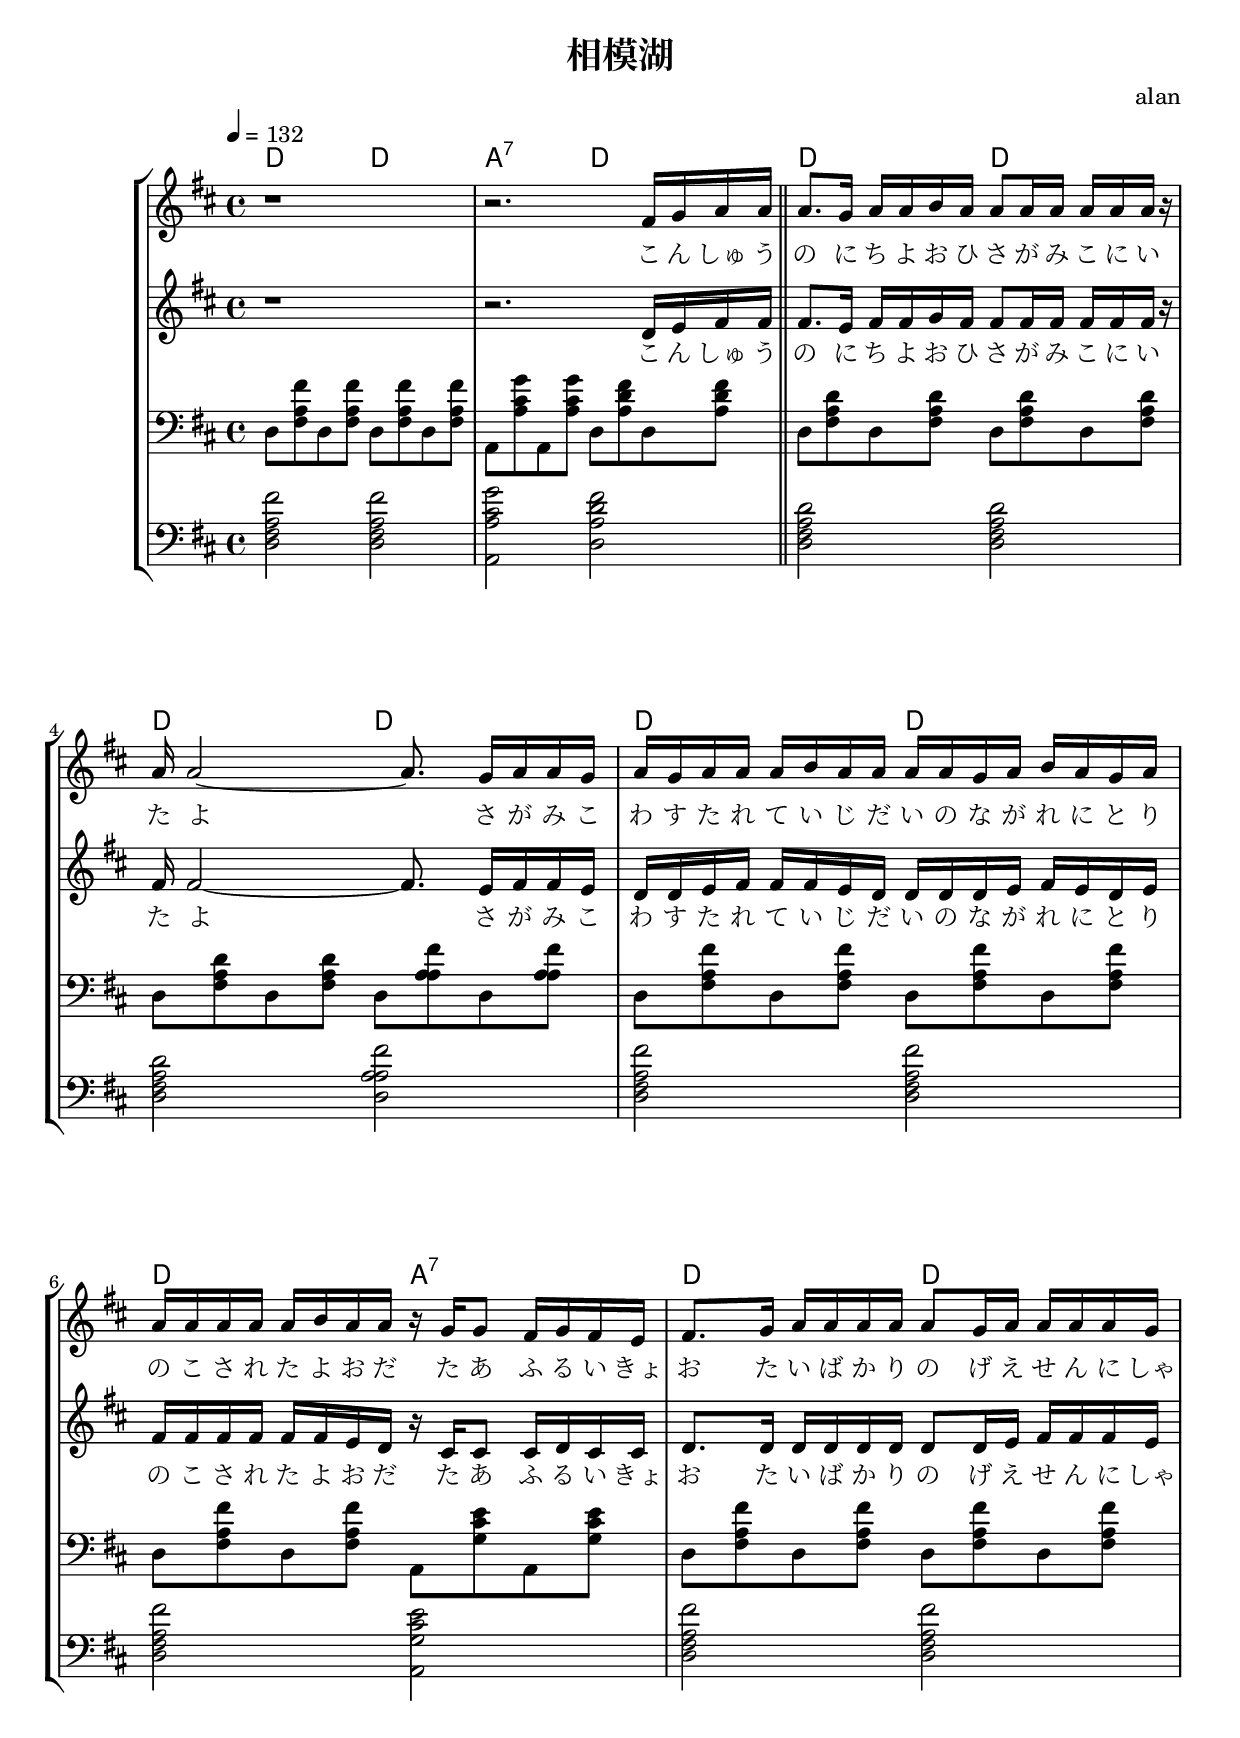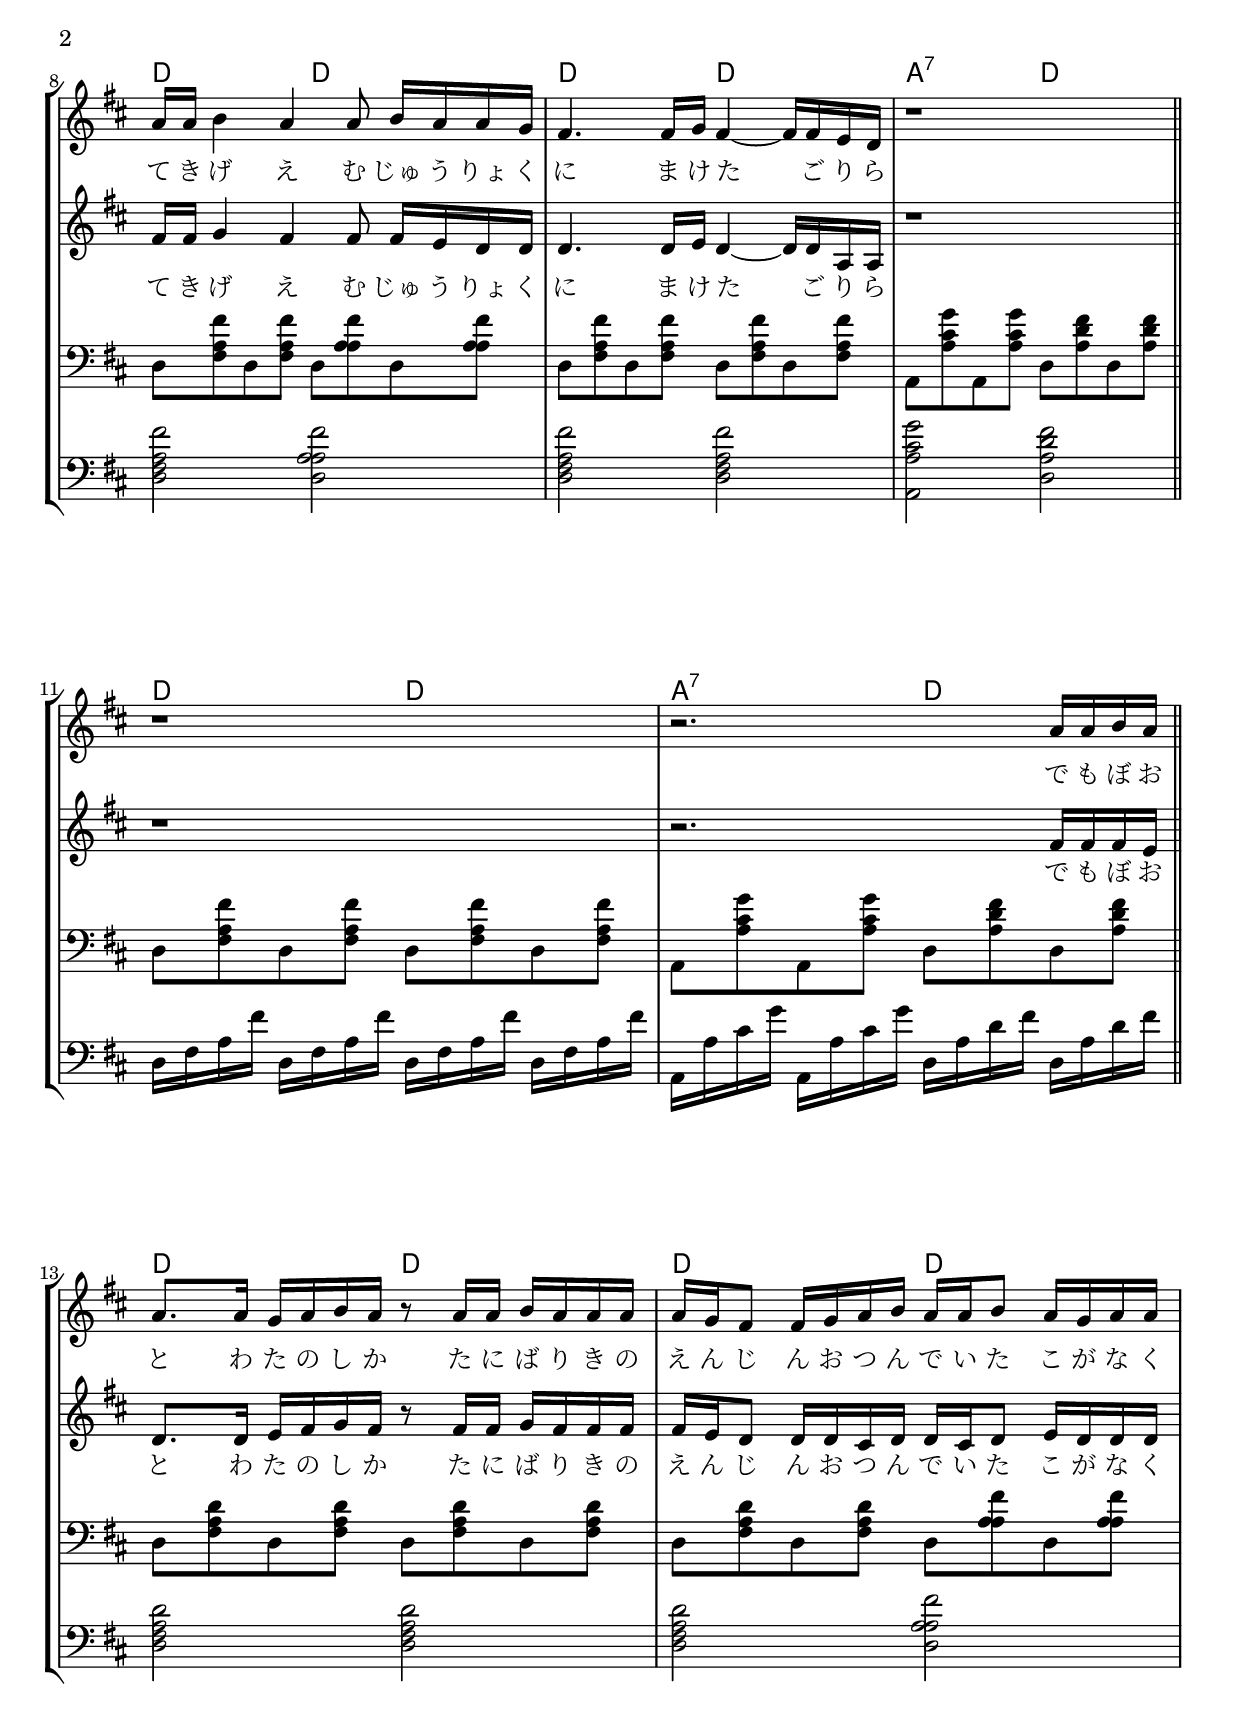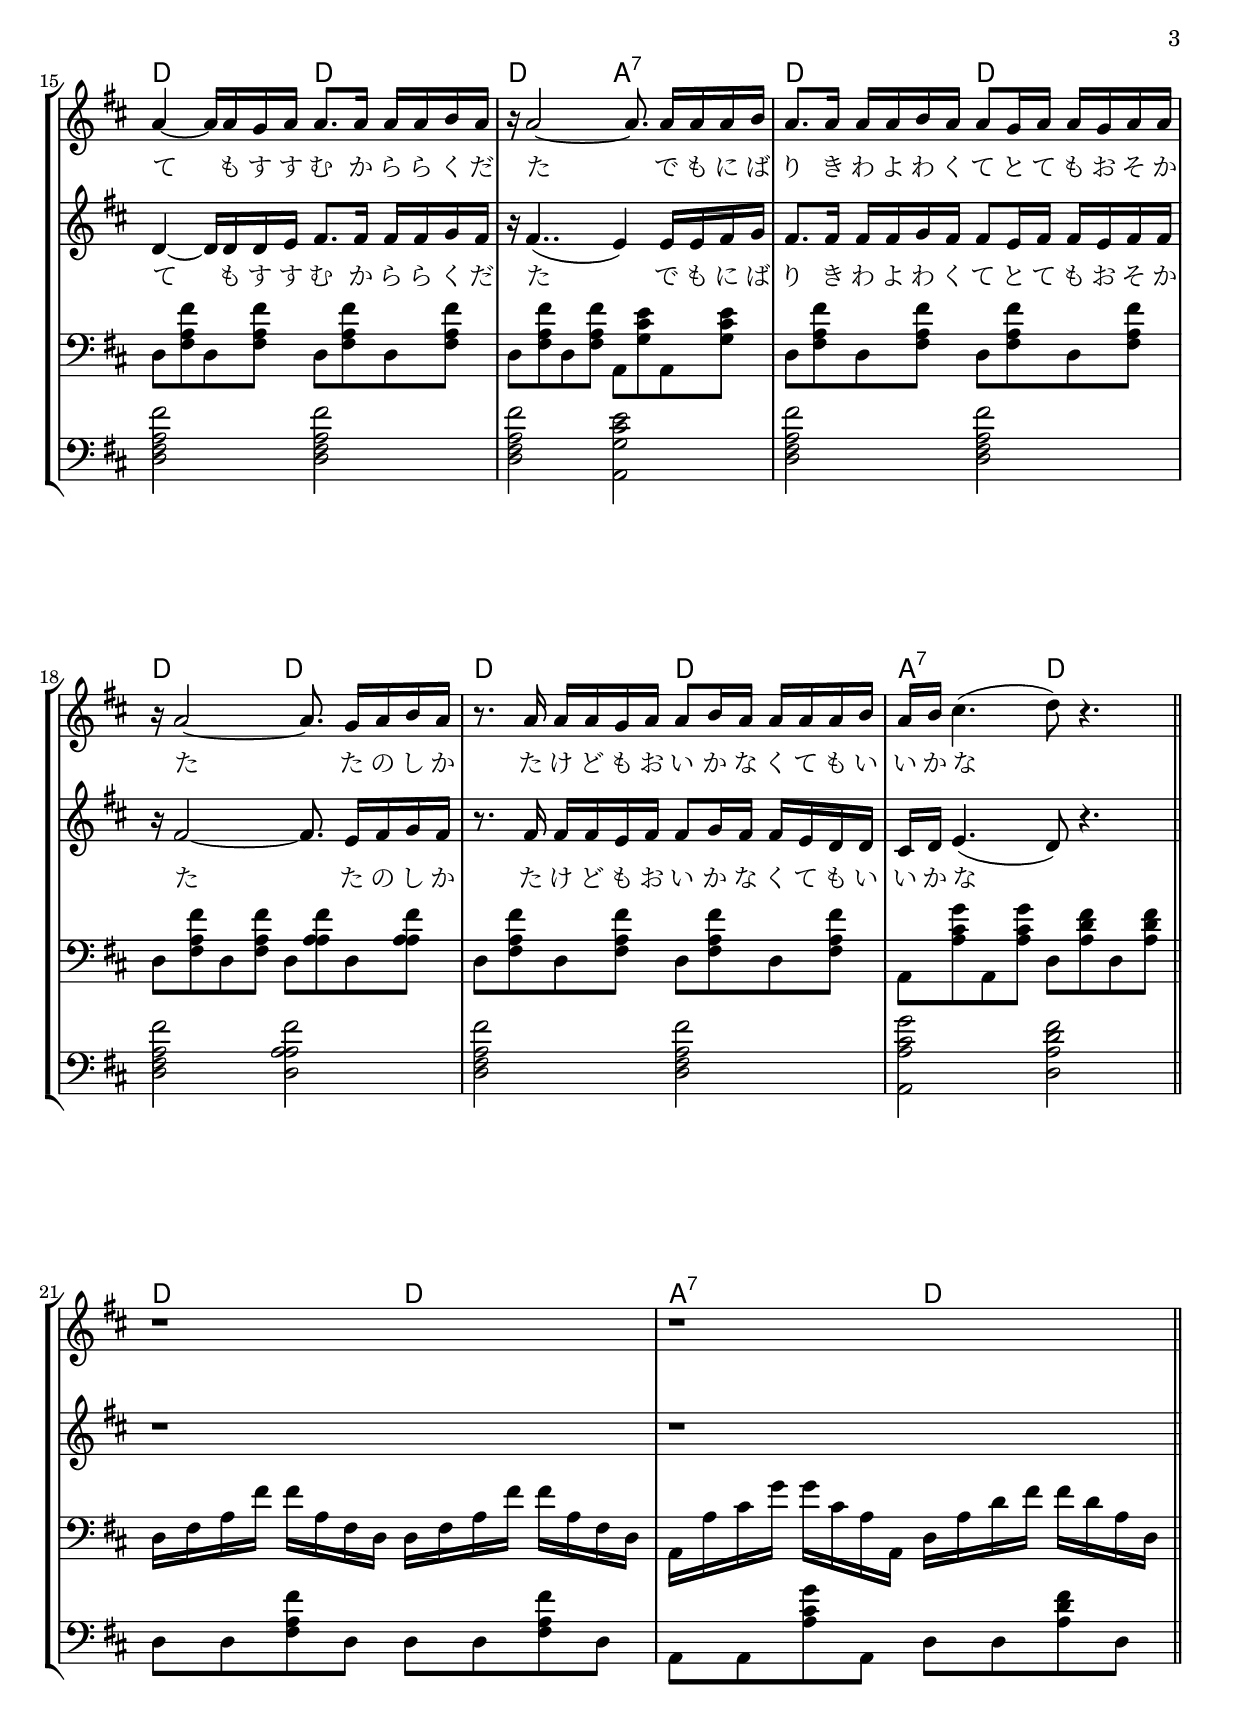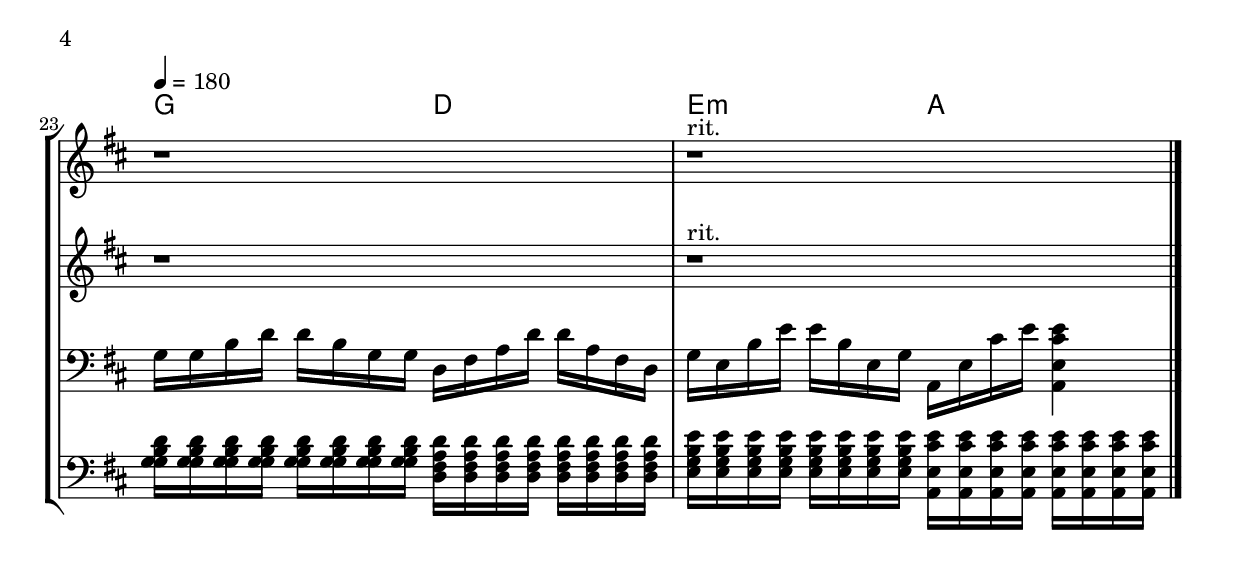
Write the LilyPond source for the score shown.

\version "2.12.1"

\header {
	title = \markup {相模湖}
	composer = \markup \center-column {alan}
}

harmony = \chordmode {
	d2 d a:7 d 

	d d d d d d d a:7 d d d d d d a:7 d 

	d d a:7 d 

	d d d d d d d a:7 d d d d d d a:7 d 

	d d a:7 d 

	g d e:m a 
}

melody = {
	\key d \major
	\tempo 4 = 132
	r1 | r2. 
	\set Staff.midiInstrument = #"mmi0.38"
	fis'16  g'16  a'16  a'16 
	a'8.  g'16  a'16  a'16  b'16  a'16  a'8  a'16  a'16  a'16  a'16  a'16  r16 
	a'16  a'2~a'8.  g'16  a'16  a'16  g'16 
	a'16  g'16  a'16  a'16  a'16  b'16  a'16  a'16  a'16  a'16  g'16  a'16  b'16  a'16  g'16  a'16 
	a'16  a'16  a'16  a'16  a'16  b'16  a'16  a'16  r16  g'16  g'8  fis'16  g'16  fis'16  e'16 
	fis'8.  g'16  a'16  a'16  a'16  a'16  a'8  g'16  a'16  a'16  a'16  a'16  g'16 
	a'16  a'16  b'4  a'4  a'8  b'16  a'16  a'16  g'16 
	fis'4.  fis'16  g'16  fis'4~fis'16  fis'16  e'16  d'16
	r1 	r1 | r2. 
	\set Staff.midiInstrument = #"mmi0.38"
	a'16  a'16  b'16  a'16 
	a'8.  a'16  g'16  a'16  b'16  a'16  r8  a'16  a'16  b'16  a'16  a'16  a'16 
	a'16  g'16  fis'8  fis'16  g'16  a'16  b'16  a'16  a'16  b'8  a'16  g'16  a'16  a'16 
	a'4~a'16  a'16  g'16  a'16  a'8.  a'16  a'16  a'16  b'16  a'16 
	r16  a'2~a'8.  a'16  a'16  a'16  b'16 
	a'8.  a'16  a'16  a'16  b'16  a'16  a'8  g'16  a'16  a'16  g'16  a'16  a'16 
	r16  a'2~a'8.  g'16  a'16  b'16  a'16 
	r8.  a'16  a'16  a'16  g'16  a'16  a'8  b'16  a'16  a'16  a'16  a'16  b'16 
	a'16  b'16  cis''4.  (d''8)  	r4. 	r1 | r1   
	\tempo 4 = 180
	r1 | r1^"rit." \bar "|."
}

words = \lyricmode {
	
	こ  ん  しゅ  う  の  に  ち  よ  お  ひ  さ  が  み  こ  に  い  た  よ  さ  が  み  こ  わ  す  た  れ  て  い  じ  だ  い  の  な  が  れ  に  と  り  の  こ  さ  れ  た  よ  お  だ  た  あ  ふ  る  い  きょ  お  た  い  ば  か  り  の  げ  え  せ  ん  に  しゃ  て  き  げ  え  む  じゅ  う  りょ  く  に  ま  け  た  ご  り  ら  
	
	で  も  ぼ  お  と  わ  た  の  し  か  た  に  ば  り  き  の  え  ん  じ  ん  お  つ  ん  で  い  た  こ  が  な  く  て  も  す  す  む  か  ら  ら  く  だ  た  で  も  に  ば  り  き  わ  よ  わ  く  て  と  て  も  お  そ  か  た  た  の  し  か  た  け  ど  も  お  い  か  な  く  て  も  い  い  か  な  
	
	
}

secondmelody = {
	\key d \major
	\tempo 4 = 132
	r1 | r2. 
	\set Staff.midiInstrument = #"mmi0.38"
	d'16  e'16  fis'16  fis'16 
	fis'8.  e'16  fis'16  fis'16  g'16  fis'16  fis'8  fis'16  fis'16  fis'16  fis'16  fis'16  r16 
	fis'16  fis'2~fis'8.  e'16  fis'16  fis'16  e'16 
	d'16  d'16  e'16  fis'16  fis'16  fis'16  e'16  d'16  d'16  d'16  d'16  e'16  fis'16  e'16  d'16  e'16 
	fis'16  fis'16  fis'16  fis'16  fis'16  fis'16  e'16  d'16  r16  cis'16  cis'8  cis'16  d'16  cis'16  cis'16 
	d'8.  d'16  d'16  d'16  d'16  d'16  d'8  d'16  e'16  fis'16  fis'16  fis'16  e'16 
	fis'16  fis'16  g'4  fis'4  fis'8  fis'16  e'16  d'16  d'16 
	d'4.  d'16  e'16  d'4~d'16  d'16  a16  a16
	r1 	r1 | r2. 
	\set Staff.midiInstrument = #"mmi0.38"
	fis'16  fis'16  fis'16  e'16 
	d'8.  d'16  e'16  fis'16  g'16  fis'16  r8  fis'16  fis'16  g'16  fis'16  fis'16  fis'16 
	fis'16  e'16  d'8  d'16  d'16  cis'16  d'16  d'16  cis'16  d'8  e'16  d'16  d'16  d'16 
	d'4~d'16  d'16  d'16  e'16  fis'8.  fis'16  fis'16  fis'16  g'16  fis'16 
	r16  fis'4..  (e'4)  e'16  e'16  fis'16  g'16 
	fis'8.  fis'16  fis'16  fis'16  g'16  fis'16  fis'8  e'16  fis'16  fis'16  e'16  fis'16  fis'16 
	r16  fis'2~fis'8.  e'16  fis'16  g'16  fis'16 
	r8.  fis'16  fis'16  fis'16  e'16  fis'16  fis'8  g'16  fis'16  fis'16  e'16  d'16  d'16 
	cis'16  d'16  e'4.  (d'8)  	r4. 	r1 | r1   
	\tempo 4 = 180
	r1 | r1^"rit." \bar "|."
}

secondwords = \lyricmode {
	
	こ  ん  しゅ  う  の  に  ち  よ  お  ひ  さ  が  み  こ  に  い  た  よ  さ  が  み  こ  わ  す  た  れ  て  い  じ  だ  い  の  な  が  れ  に  と  り  の  こ  さ  れ  た  よ  お  だ  た  あ  ふ  る  い  きょ  お  た  い  ば  か  り  の  げ  え  せ  ん  に  しゃ  て  き  げ  え  む  じゅ  う  りょ  く  に  ま  け  た  ご  り  ら  
	
	で  も  ぼ  お  と  わ  た  の  し  か  た  に  ば  り  き  の  え  ん  じ  ん  お  つ  ん  で  い  た  こ  が  な  く  て  も  す  す  む  か  ら  ら  く  だ  た  で  も  に  ば  り  き  わ  よ  わ  く  て  と  て  も  お  そ  か  た  た  の  し  か  た  け  ど  も  お  い  か  な  く  て  も  い  い  か  な  
	
	
}

tempochange = {
	\tempo 4 = 132
	r1 | r1 \bar "||"
	\tempo 4 = 132
	r1 | r1 | r1 | r1 | r1 | r1 | r1 | r1 \bar "||"
	\tempo 4 = 132
	r1 | r1 \bar "||"
	\tempo 4 = 132
	r1 | r1 | r1 | r1 | r1 | r1 | r1 | r1 \bar "||"
	\tempo 4 = 132
	r1 | r1 \bar "||"
	\tempo 4 = 180
	r1 | \tempo 4 = 135 r2 \tempo 4 = 120 r2 \bar "|."
}

mainacc = {
	\clef bass
	\set Staff.midiInstrument = #"Pad 8 (sweep)"
	\key d \major
	\tempo 4 = 132
	d8 <fis a fis'> d <fis a fis'>
	d8 <fis a fis'> d <fis a fis'>
	a,8 <a cis' g'> a, <a cis' g'>
	d8 <a d' fis'> d <a d' fis'>
	\bar "||"

	\set Staff.midiInstrument = #"Pad 8 (sweep)"
	d8 <fis a d'> d <fis a d'>
	d8 <fis a d'> d <fis a d'>
	d8 <fis a d'> d <fis a d'>
	d8 <a a fis'> d <a a fis'>
	d8 <fis a fis'> d <fis a fis'>
	d8 <fis a fis'> d <fis a fis'>
	d8 <fis a fis'> d <fis a fis'>
	a,8 <g cis' e'> a, <g cis' e'>
	d8 <fis a fis'> d <fis a fis'>
	d8 <fis a fis'> d <fis a fis'>
	d8 <fis a fis'> d <fis a fis'>
	d8 <a a fis'> d <a a fis'>
	d8 <fis a fis'> d <fis a fis'>
	d8 <fis a fis'> d <fis a fis'>
	a,8 <a cis' g'> a, <a cis' g'>
	d8 <a d' fis'> d <a d' fis'>
	\bar "||"

	\set Staff.midiInstrument = #"Pad 8 (sweep)"
	d8 <fis a fis'> d <fis a fis'>
	d8 <fis a fis'> d <fis a fis'>
	a,8 <a cis' g'> a, <a cis' g'>
	d8 <a d' fis'> d <a d' fis'>
	\bar "||"

	\set Staff.midiInstrument = #"Pad 8 (sweep)"
	d8 <fis a d'> d <fis a d'>
	d8 <fis a d'> d <fis a d'>
	d8 <fis a d'> d <fis a d'>
	d8 <a a fis'> d <a a fis'>
	d8 <fis a fis'> d <fis a fis'>
	d8 <fis a fis'> d <fis a fis'>
	d8 <fis a fis'> d <fis a fis'>
	a,8 <g cis' e'> a, <g cis' e'>
	d8 <fis a fis'> d <fis a fis'>
	d8 <fis a fis'> d <fis a fis'>
	d8 <fis a fis'> d <fis a fis'>
	d8 <a a fis'> d <a a fis'>
	d8 <fis a fis'> d <fis a fis'>
	d8 <fis a fis'> d <fis a fis'>
	a,8 <a cis' g'> a, <a cis' g'>
	d8 <a d' fis'> d <a d' fis'>
	\bar "||"

	\set Staff.midiInstrument = #"Pad 8 (sweep)"
	d16 fis a fis' fis' a fis d
	d16 fis a fis' fis' a fis d
	a,16 a cis' g' g' cis' a a,
	d16 a d' fis' fis' d' a d
	\bar "||"

	\set Staff.midiInstrument = #"Pad 6 (metallic)"
	\tempo 4 = 180
	g16 g b d' d' b g g
	d16 fis a d' d' a fis d
	g16 e b e' e' b e g
	a,16 e cis' e' <a, e cis' e'>4
	\bar "|."
}

subacc = {
	\clef bass
	\set Staff.midiInstrument = #"Harmonica"
	\key d \major
	\tempo 4 = 132
	<d fis a fis'>2
	<d fis a fis'>2
	<a, a cis' g'>2
	<d a d' fis'>2
	\bar "||"

	\set Staff.midiInstrument = #"Harmonica"
	<d fis a d'>2
	<d fis a d'>2
	<d fis a d'>2
	<d a a fis'>2
	<d fis a fis'>2
	<d fis a fis'>2
	<d fis a fis'>2
	<a, g cis' e'>2
	<d fis a fis'>2
	<d fis a fis'>2
	<d fis a fis'>2
	<d a a fis'>2
	<d fis a fis'>2
	<d fis a fis'>2
	<a, a cis' g'>2
	<d a d' fis'>2
	\bar "||"

	\set Staff.midiInstrument = #"Pizzicato Strings"
	d16 fis a fis' d fis a fis'
	d16 fis a fis' d fis a fis'
	a,16 a cis' g' a, a cis' g'
	d16 a d' fis' d a d' fis'
	\bar "||"

	\set Staff.midiInstrument = #"Harmonica"
	<d fis a d'>2
	<d fis a d'>2
	<d fis a d'>2
	<d a a fis'>2
	<d fis a fis'>2
	<d fis a fis'>2
	<d fis a fis'>2
	<a, g cis' e'>2
	<d fis a fis'>2
	<d fis a fis'>2
	<d fis a fis'>2
	<d a a fis'>2
	<d fis a fis'>2
	<d fis a fis'>2
	<a, a cis' g'>2
	<d a d' fis'>2
	\bar "||"

	\set Staff.midiInstrument = #"Synthbrass 1"
	d8 d8 <fis a fis'>8 d8
	d8 d8 <fis a fis'>8 d8
	a,8 a,8 <a cis' g'>8 a,8
	d8 d8 <a d' fis'>8 d8
	\bar "||"

	\set Staff.midiInstrument = #"Overdriven Guitar"
	\tempo 4 = 180
	 <g g b d'>16 <g g b d'>16 <g g b d'>16 <g g b d'>16 <g g b d'>16 <g g b d'>16 <g g b d'>16 <g g b d'>16
	 <d fis a d'>16 <d fis a d'>16 <d fis a d'>16 <d fis a d'>16 <d fis a d'>16 <d fis a d'>16 <d fis a d'>16 <d fis a d'>16
	 <g e b e'>16 <g e b e'>16 <g e b e'>16 <g e b e'>16 <g e b e'>16 <g e b e'>16 <g e b e'>16 <g e b e'>16
	 <a, e cis' e'>16 <a, e cis' e'>16 <a, e cis' e'>16 <a, e cis' e'>16 <a, e cis' e'>16 <a, e cis' e'>16 <a, e cis' e'>16 <a, e cis' e'>16
	\bar "|."
}

percA = {
	\drummode {
	r4 hh4 hh4 hh4  |r1  \bar "||"
	r4 hh4 hh4 hh4  |hh4 hh4 hh4 hh4  |hh4 hh4 hh4 hh4  |hh4 hh4 hh4 hh4  |r4 hh4 hh4 hh4  |hh4 hh4 hh4 hh4  |hh4 hh4 hh4 hh4  |r1  \bar "||"
	hh4 hh8 hh2 r8  |\times 16/32{ hh2 hh8. hh1 r4 r16 } \bar "||"
	r4 hh4 hh4 hh4  |hh4 hh4 hh4 hh4  |hh4 hh4 hh4 hh4  |hh4 hh4 hh4 hh4  |r4 hh4 hh4 hh4  |hh4 hh4 hh4 hh4  |hh4 hh4 hh4 hh4  |r1  \bar "||"
	hh4 hh4 hh4 hh4  |hh4 hh4 hh4 hh4  \bar "||"
	r8 cymr8 cymr8 cymr8 cymr8 cymr8 cymr8 cymr8  |cymr8 cymr8 cymr4 cymr8 cymr4.  \bar "|."
	}
}

percB = {
	\drummode {
	r4 sn8 sn4. sn4  |sn16 sn16 sn16 sn16 sn16 sn16 sn16 sn16 sn16 sn16 sn16 sn16 sn16 sn16 sn16 sn16  \bar "||"
	r4 sn8 sn4. sn4  |r4 sn8 sn4. sn4  |r4 sn8 sn4. sn4  |r4 sn8 sn4. sn4  |r4 sn8 sn4. sn4  |r4 sn8 sn4. sn4  |r4 sn8 sn4. sn4  |sn16 sn16 sn16 sn16 sn16 sn16 sn16 sn16 sn16 sn16 sn16 sn16 sn16 sn16 sn16 sn16  \bar "||"
	r16 hhp8 hhp8 hhp2 r8.  |\times 16/32{ r8 hhp4 hhp4 hhp8 hhp1 r4 } \bar "||"
	r4 sn8 sn4. sn4  |r4 sn8 sn4. sn4  |r4 sn8 sn4. sn4  |r4 sn8 sn4. sn4  |r4 sn8 sn4. sn4  |r4 sn8 sn4. sn4  |r4 sn8 sn4. sn4  |sn16 sn16 sn16 sn16 sn16 sn16 sn16 sn16 sn16 sn16 sn16 sn16 sn16 sn16 sn16 sn16  \bar "||"
	r8 ss4 ss4 ss4 ss8  |r8 ss4 ss8 ss8. ss8. ss8  \bar "||"
	r4 sn8 sn4. sn4  |r8 sn8 sn4 sn8 sn8 sn16 sn16 sn16 sn16  \bar "|."
	}
}

percC = {
	\drummode {
	bd4 bd4 bd4 bd4  |bd4 bd4 bd8 bd8 bd8 bd8  \bar "||"
	bd4 bd4 bd4 bd4  |bd4 bd4 bd4 bd8 bd8  |bd4 bd4 bd4 bd4  |bd4 bd4 bd4 bd8 bd8  |bd4 bd4 bd4 bd4  |bd4 bd4 bd4 bd8 bd8  |bd4 bd4 bd4 bd4  |bd4 bd4 bd8 bd8 bd8 bd8  \bar "||"
	r1  |\times 16/32{ r1 r2 hho2 } \bar "||"
	bd4 bd4 bd4 bd4  |bd4 bd4 bd4 bd8 bd8  |bd4 bd4 bd4 bd4  |bd4 bd4 bd4 bd8 bd8  |bd4 bd4 bd4 bd4  |bd4 bd4 bd4 bd8 bd8  |bd4 bd4 bd4 bd4  |bd4 bd4 bd8 bd8 bd8 bd8  \bar "||"
	r8 hhp4 hhp4 hhp4 hhp8  |r8 hhp4 hhp4 hhp4 hhp8  \bar "||"
	bd4 bd4 bd4 bd4  |bd4. bd8 bd4 bd8 bd8  \bar "|."
	}
}

percD = {
	\drummode {
	r8 hhp4 hhp4 hhp4 hhp8  |r8 hhp4 hhp4 hhp4 hhp8  \bar "||"
	r8 hhp4 hhp4 hhp4 hhp8  |r8 hhp4 hhp4 hhp4 hhp8  |r8 hhp4 hhp4 hhp4 hhp8  |r8 hhp4 hhp4 hhp4 hhp8  |r8 hhp4 hhp4 hhp4 hhp8  |r8 hhp4 hhp4 hhp4 hhp8  |r8 hhp4 hhp4 hhp4 hhp8  |r8 hhp4 hhp4 hhp4 hhp8  \bar "||"
	bd8. bd8. bd2 bd8  |\times 16/32{ bd4. bd4. bd8 bd2 r8 bd2 } \bar "||"
	r8 hhp4 hhp4 hhp4 hhp8  |r8 hhp4 hhp4 hhp4 hhp8  |r8 hhp4 hhp4 hhp4 hhp8  |r8 hhp4 hhp4 hhp4 hhp8  |r8 hhp4 hhp4 hhp4 hhp8  |r8 hhp4 hhp4 hhp4 hhp8  |r8 hhp4 hhp4 hhp4 hhp8  |r8 hhp4 hhp4 hhp4 hhp8  \bar "||"
	bd2 bd4. r16 bd16  |bd4 bd4 bd4 bd8. bd16  \bar "||"
	cymc1  |r1 \bar "|."
	}
}

percE = {
	\drummode {
	cymc1  |r1 \bar "||"
	cymc1  |r1 |r1 |r1 |cymc1  |r1 |r1 |r1 \bar "||"
	r2 ss2  |\times 16/32{ r1 ss1 } \bar "||"
	cymc1  |r1 |r1 |r1 |cymc1  |r1 |r1 |r1 \bar "||"
	r1 | r1 \bar "||"
	r1 |r4 r16 hhp8 hhp2 r16  \bar "|."
	}
}

percF = {
	\drummode {
	r1 | r1 \bar "||"
	r1 | r1 | r1 | r1 | r1 | r1 | r1 | r1 \bar "||"
	r1 |\times 16/32{ r1 sn4 sn8 sn2 r8 } \bar "||"
	r1 | r1 | r1 | r1 | r1 | r1 | r1 | r1 \bar "||"
	r1 | r1 \bar "||"
	r1 |r4. hh2 r8  \bar "|."
	}
}

percG = {
	\drummode {
	r1 | r1 \bar "||"
	r1 | r1 | r1 | r1 | r1 | r1 | r1 | r1 \bar "||"
	r1 |r1 \bar "||"
	r1 | r1 | r1 | r1 | r1 | r1 | r1 | r1 \bar "||"
	r1 | r1 \bar "||"
	r1 | r1 \bar "|."
	}
}

percH = {
	\drummode {
	r1 | r1 \bar "||"
	r1 | r1 | r1 | r1 | r1 | r1 | r1 | r1 \bar "||"
	r1 |\times 16/32{ r1 r2 r8 tommh4. } \bar "||"
	r1 | r1 | r1 | r1 | r1 | r1 | r1 | r1 \bar "||"
	r1 | r1 \bar "||"
	r1 | r1 \bar "|."
	}
}

percI = {
	\drummode {
	r1 | r1 \bar "||"
	r1 | r1 | r1 | r1 | r1 | r1 | r1 | r1 \bar "||"
	r1 |\times 16/32{ r1 r2. tomfh4 } \bar "||"
	r1 | r1 | r1 | r1 | r1 | r1 | r1 | r1 \bar "||"
	r1 | r1 \bar "||"
	r1 | r1 \bar "|."
	}
}

\score {
	<<
		\new StaffGroup <<
			\new ChordNames {\harmony}
			\new Voice = "melody" {\melody}
			\new Lyrics \lyricsto "melody" \words
			\new Voice = "secondmelody" {\secondmelody}
			\new Lyrics \lyricsto "secondmelody" \secondwords
			\new Staff = "mainacc" {\mainacc}
			\new Staff = "subacc" {\subacc}
		>>
	>>
	\layout { }
}
